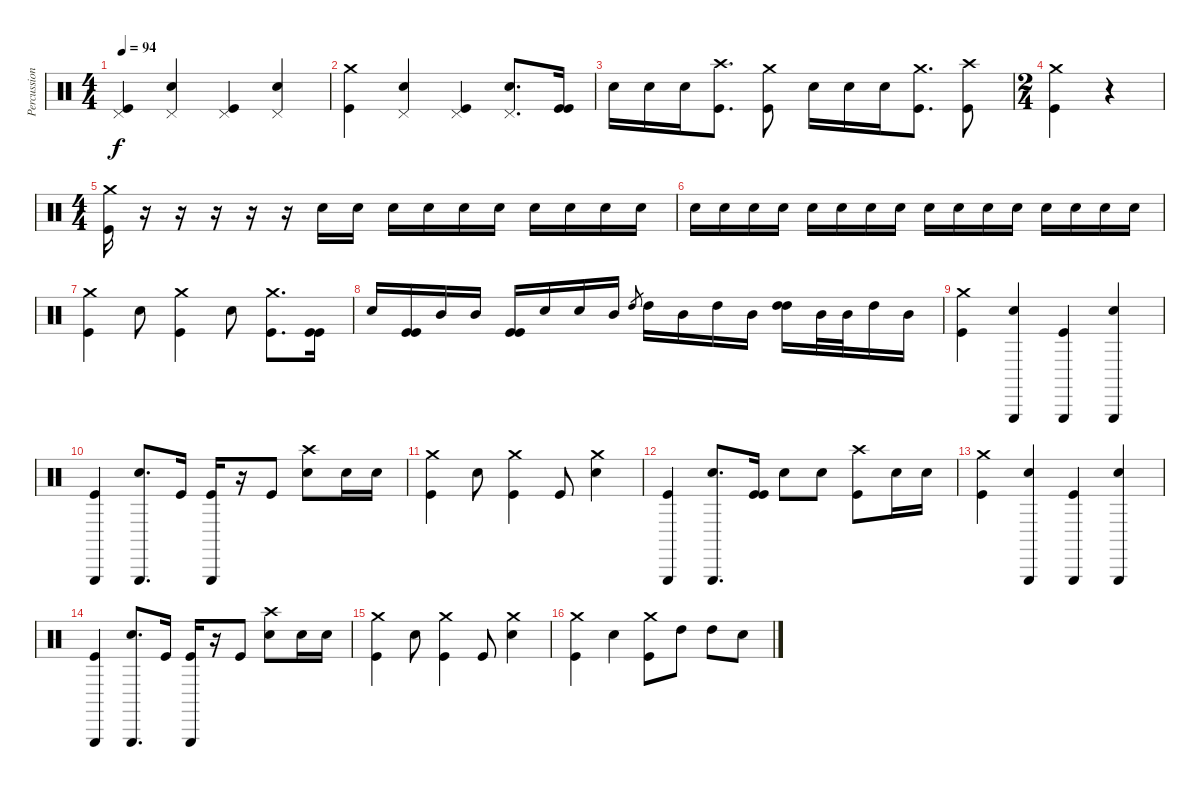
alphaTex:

\track ("Percussion" "Percussion") {instrument percussion}
\staff {score}
\articulation defaults
\ts (4 4)
\tempo 94
\clef neutral
\ks c
("Pedal Hi-Hat (hit)" "Kick (hit)").4{dy f} ("Pedal Hi-Hat (hit)" "Snare (hit) 2").4 ("Pedal Hi-Hat (hit)" "Kick (hit)").4 ("Pedal Hi-Hat (hit)" "Snare (hit) 2").4 |
("Crash medium (hit)" "Kick (hit)").4 ("Pedal Hi-Hat (hit)" "Snare (hit) 2").4 ("Pedal Hi-Hat (hit)" "Kick (hit)").4 ("Pedal Hi-Hat (hit)" "Snare (hit) 2").8{d} ("Kick (hit)" "Kick (hit)").16 |
"Snare (hit) 2".16 "Snare (hit) 2".16 "Snare (hit) 2".16 ("Crash high (hit)" "Kick (hit)").8{d} ("Crash medium (hit)" "Kick (hit)").8 "Snare (hit) 2".16 "Snare (hit) 2".16 "Snare (hit) 2".16 ("Crash medium (hit)" "Kick (hit)").8{d} ("Crash high (hit)" "Kick (hit)").8 |
\ts (2 4)
("Crash medium (hit)" "Kick (hit)").4 r.4 |
\ts (4 4)
("Crash medium (hit)" "Kick (hit)").16 r.16 r.16 r.16 r.16 r.16 "Snare (hit) 2".16{volume 4} "Snare (hit) 2".16{volume 4} "Snare (hit) 2".16{volume 5} "Snare (hit) 2".16{volume 5} "Snare (hit) 2".16{volume 6} "Snare (hit) 2".16{volume 6} "Snare (hit) 2".16{volume 7} "Snare (hit) 2".16{volume 7} "Snare (hit) 2".16{volume 8} "Snare (hit) 2".16{volume 8} |
"Snare (hit) 2".16{volume 9} "Snare (hit) 2".16{volume 9} "Snare (hit) 2".16{volume 10} "Snare (hit) 2".16{volume 10} "Snare (hit) 2".16{volume 11} "Snare (hit) 2".16{volume 11} "Snare (hit) 2".16{volume 12} "Snare (hit) 2".16{volume 12} "Snare (hit) 2".16{volume 13} "Snare (hit) 2".16{volume 13} "Snare (hit) 2".16{volume 14} "Snare (hit) 2".16{volume 14} "Snare (hit) 2".16{volume 15} "Snare (hit) 2".16{volume 15} "Snare (hit) 2".16{volume 16} "Snare (hit) 2".16 |
("Crash medium (hit)" "Kick (hit)").4 "Snare (hit) 2".8 ("Crash medium (hit)" "Kick (hit)").4 "Snare (hit) 2".8 ("Crash medium (hit)" "Kick (hit)").8{d} ("Kick (hit)" "Kick (hit)").16 |
"Snare (hit) 2".16 ("Kick (hit)" "Kick (hit)").16 "Mid Tom (hit)".16 "Mid Tom (hit)".16 ("Kick (hit)" "Kick (hit)").16 "Snare (hit) 2".16 "Snare (hit) 2".16 "Mid Tom (hit)".16 "High Tom (hit)".8{gr} "High Tom (hit)".16 "Mid Tom (hit)".16 "High Tom (hit)".16 "Mid Tom (hit)".16 ("High Tom (hit)" "High Tom (hit)").16 "Mid Tom (hit)".32 "Mid Tom (hit)".32 "High Tom (hit)".16 "Mid Tom (hit)".16 |
("Crash medium (hit)" "Kick (hit)").4 ("Triangle (hit)" "Snare (hit) 2").4 ("Triangle (hit)" "Kick (hit)").4 ("Triangle (hit)" "Snare (hit) 2").4 |
("Triangle (hit)" "Kick (hit)").4 ("Triangle (hit)" "Snare (hit) 2").8{d} "Kick (hit)".16 ("Triangle (hit)" "Kick (hit)").16 r.16 "Kick (hit)".8 ("Crash high (hit)" "Snare (hit) 2").8 "Snare (hit) 2".16 "Snare (hit) 2".16 |
("Crash medium (hit)" "Kick (hit)").4 "Snare (hit) 2".8 ("Crash medium (hit)" "Kick (hit)").4 "Kick (hit)".8 ("Crash medium (hit)" "Snare (hit) 2").4 |
("Triangle (hit)" "Kick (hit)").4 ("Triangle (hit)" "Snare (hit) 2").8{d} ("Kick (hit)" "Kick (hit)").16 "Snare (hit) 2".8 "Snare (hit) 2".8 ("Crash high (hit)" "Kick (hit)").8 "Snare (hit) 2".16 "Snare (hit) 2".16 |
("Crash medium (hit)" "Kick (hit)").4 ("Triangle (hit)" "Snare (hit) 2").4 ("Triangle (hit)" "Kick (hit)").4 ("Triangle (hit)" "Snare (hit) 2").4 |
("Triangle (hit)" "Kick (hit)").4 ("Triangle (hit)" "Snare (hit) 2").8{d} "Kick (hit)".16 ("Triangle (hit)" "Kick (hit)").16 r.16 "Kick (hit)".8 ("Crash high (hit)" "Snare (hit) 2").8 "Snare (hit) 2".16 "Snare (hit) 2".16 |
("Crash medium (hit)" "Kick (hit)").4 "Snare (hit) 2".8 ("Crash medium (hit)" "Kick (hit)").4 "Kick (hit)".8 ("Crash medium (hit)" "Snare (hit) 2").4 |
("Crash medium (hit)" "Kick (hit)").4 "Snare (hit) 2".4 ("Crash medium (hit)" "Kick (hit)").8 "High Tom (hit)".8 "High Tom (hit)".8 "Snare (hit) 2".8
